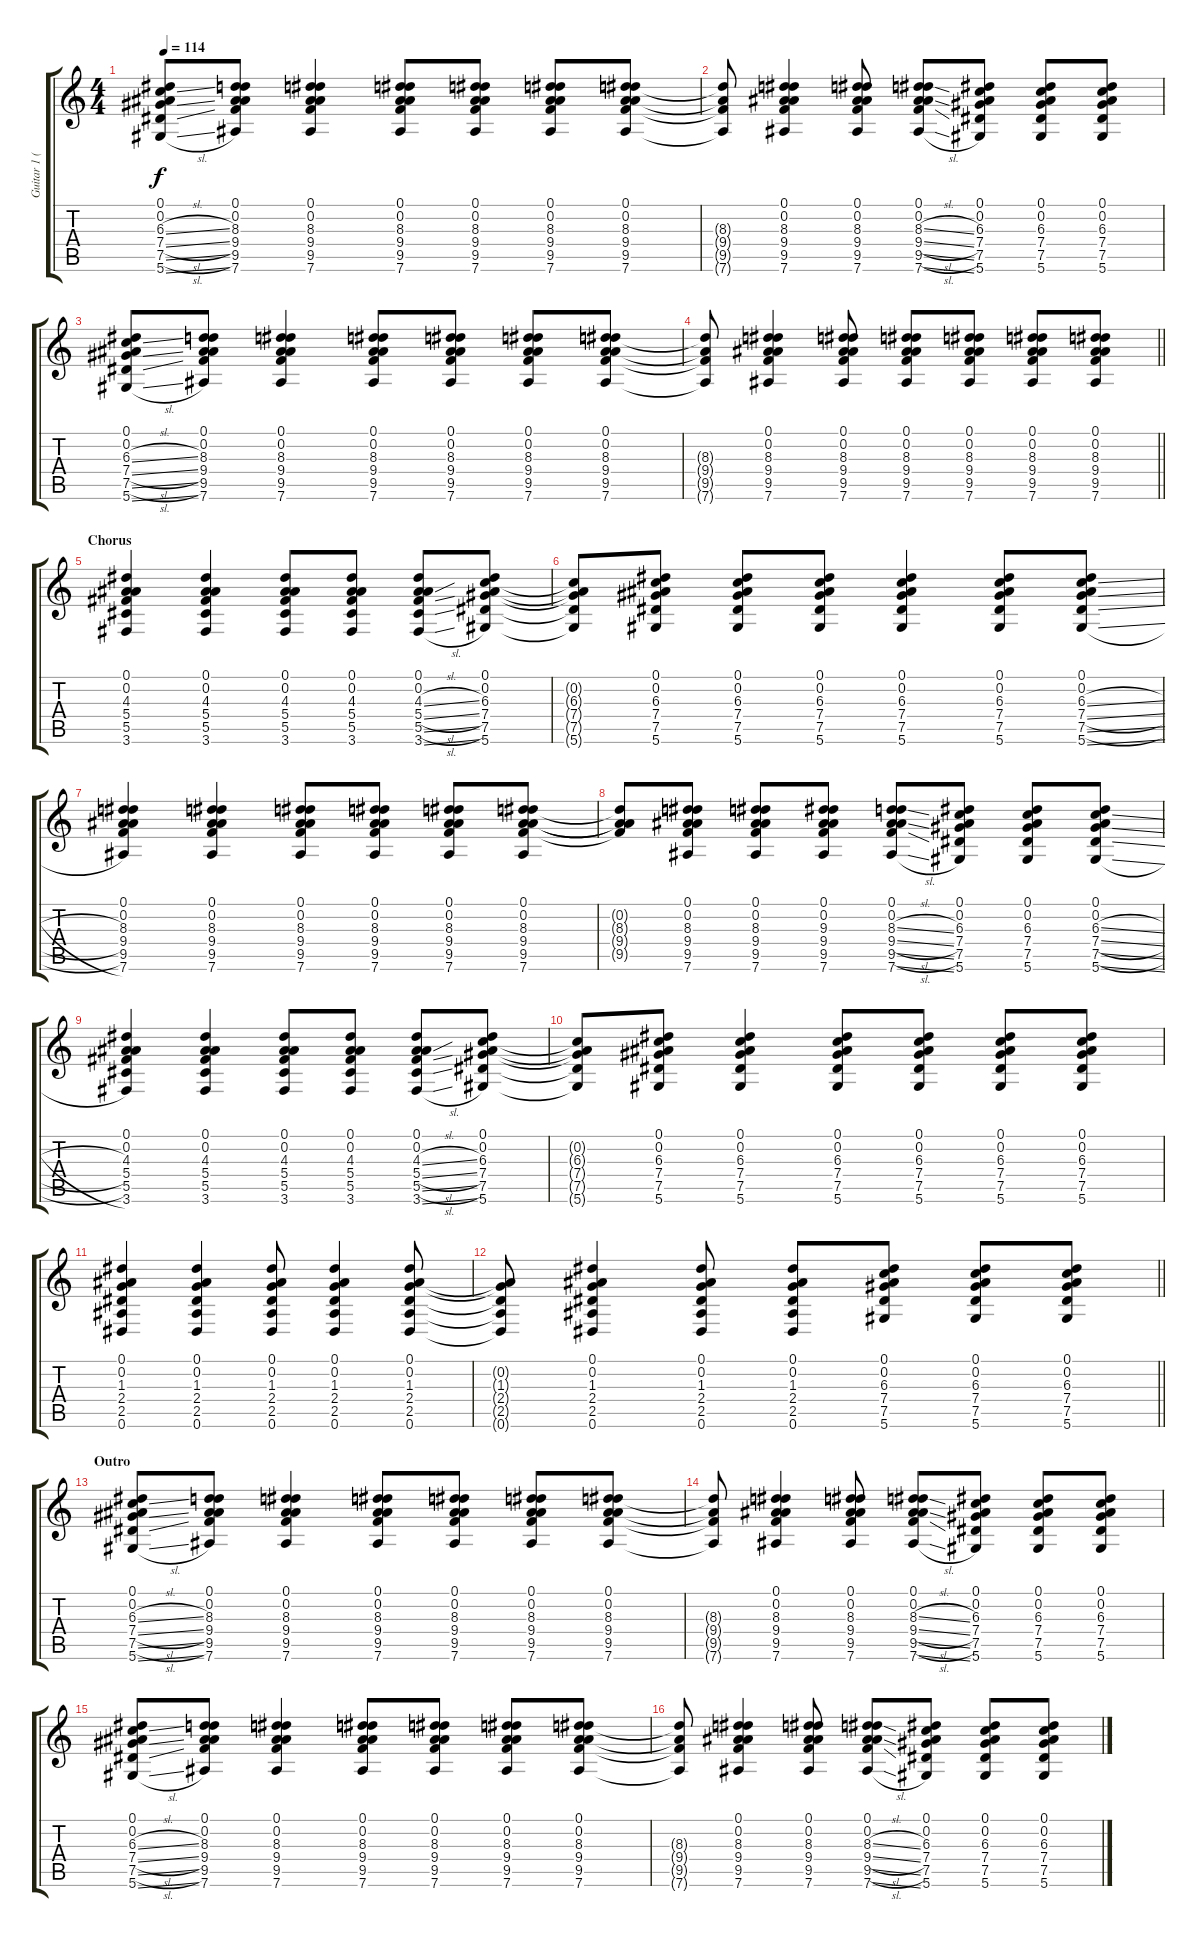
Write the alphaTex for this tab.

\track ("Guitar 1 (Jerry)" "Guitar 1 (") {instrument acousticguitarsteel}
\staff {score tabs}
\tuning (Eb4 Bb3 Gb3 Db3 Ab2 Eb2) {hide}
\ts (4 4)
\tempo 114
\clef g2
\ks c
(0.1 0.2 6.3{sl} 7.4{sl} 7.5{sl} 5.6{sl}).8{dy f} (0.1 0.2 8.3 9.4 9.5 7.6).8 (0.1 0.2 8.3 9.4 9.5 7.6).4 (0.1 0.2 8.3 9.4 9.5 7.6).8 (0.1 0.2 8.3 9.4 9.5 7.6).8 (0.1 0.2 8.3 9.4 9.5 7.6).8 (0.1 0.2 8.3 9.4 9.5 7.6).8 |
(8.3{t} 9.4{t} 9.5{t} 7.6{t}).8 (0.1 0.2 8.3 9.4 9.5 7.6).4 (0.1 0.2 8.3 9.4 9.5 7.6).8 (0.1 0.2 8.3{sl} 9.4{sl} 9.5{sl} 7.6{sl}).8 (0.1 0.2 6.3 7.4 7.5 5.6).8 (0.1 0.2 6.3 7.4 7.5 5.6).8 (0.1 0.2 6.3 7.4 7.5 5.6).8 |
(0.1 0.2 6.3{sl} 7.4{sl} 7.5{sl} 5.6{sl}).8 (0.1 0.2 8.3 9.4 9.5 7.6).8 (0.1 0.2 8.3 9.4 9.5 7.6).4 (0.1 0.2 8.3 9.4 9.5 7.6).8 (0.1 0.2 8.3 9.4 9.5 7.6).8 (0.1 0.2 8.3 9.4 9.5 7.6).8 (0.1 0.2 8.3 9.4 9.5 7.6).8 |
\barLineRight lightlight
(8.3{t} 9.4{t} 9.5{t} 7.6{t}).8 (0.1 0.2 8.3 9.4 9.5 7.6).4 (0.1 0.2 8.3 9.4 9.5 7.6).8 (0.1 0.2 8.3 9.4 9.5 7.6).8 (0.1 0.2 8.3 9.4 9.5 7.6).8 (0.1 0.2 8.3 9.4 9.5 7.6).8 (0.1 0.2 8.3 9.4 9.5 7.6).8 |
\section ("" "Chorus")
(0.1 0.2 4.3 5.4 5.5 3.6).4 (0.1 0.2 4.3 5.4 5.5 3.6).4 (0.1 0.2 4.3 5.4 5.5 3.6).8 (0.1 0.2 4.3 5.4 5.5 3.6).8 (0.1 0.2 4.3{sl} 5.4{sl} 5.5{sl} 3.6{sl}).8 (0.1 0.2 6.3 7.4 7.5 5.6).8 |
(0.2{t} 6.3{t} 7.4{t} 7.5{t} 5.6{t}).8 (0.1 0.2 6.3 7.4 7.5 5.6).8 (0.1 0.2 6.3 7.4 7.5 5.6).8 (0.1 0.2 6.3 7.4 7.5 5.6).8 (0.1 0.2 6.3 7.4 7.5 5.6).4 (0.1 0.2 6.3 7.4 7.5 5.6).8 (0.1 0.2 6.3{sl} 7.4{sl} 7.5{sl} 5.6{sl}).8 |
(0.1 0.2 8.3 9.4 9.5 7.6).4 (0.1 0.2 8.3 9.4 9.5 7.6).4 (0.1 0.2 8.3 9.4 9.5 7.6).8 (0.1 0.2 8.3 9.4 9.5 7.6).8 (0.1 0.2 8.3 9.4 9.5 7.6).8 (0.1 0.2 8.3 9.4 9.5 7.6).8 |
(0.2{t} 8.3{t} 9.4{t} 9.5{t}).8 (0.1 0.2 8.3 9.4 9.5 7.6).8 (0.1 0.2 8.3 9.4 9.5 7.6).8 (0.1 0.2 9.3 9.4 9.5 7.6).8 (0.1 0.2 8.3{sl} 9.4{sl} 9.5{sl} 7.6{sl}).8 (0.1 0.2 6.3 7.4 7.5 5.6).8 (0.1 0.2 6.3 7.4 7.5 5.6).8 (0.1 0.2 6.3{sl} 7.4{sl} 7.5{sl} 5.6{sl}).8 |
(0.1 0.2 4.3 5.4 5.5 3.6).4 (0.1 0.2 4.3 5.4 5.5 3.6).4 (0.1 0.2 4.3 5.4 5.5 3.6).8 (0.1 0.2 4.3 5.4 5.5 3.6).8 (0.1 0.2 4.3{sl} 5.4{sl} 5.5{sl} 3.6{sl}).8 (0.1 0.2 6.3 7.4 7.5 5.6).8 |
(0.2{t} 6.3{t} 7.4{t} 7.5{t} 5.6{t}).8 (0.1 0.2 6.3 7.4 7.5 5.6).8 (0.1 0.2 6.3 7.4 7.5 5.6).4 (0.1 0.2 6.3 7.4 7.5 5.6).8 (0.1 0.2 6.3 7.4 7.5 5.6).8 (0.1 0.2 6.3 7.4 7.5 5.6).8 (0.1 0.2 6.3 7.4 7.5 5.6).8 |
(0.1 0.2 1.3 2.4 2.5 0.6).4 (0.1 0.2 1.3 2.4 2.5 0.6).4 (0.1 0.2 1.3 2.4 2.5 0.6).8 (0.1 0.2 1.3 2.4 2.5 0.6).4 (0.1 0.2 1.3 2.4 2.5 0.6).8 |
\barLineRight lightlight
(0.2{t} 1.3{t} 2.4{t} 2.5{t} 0.6{t}).8 (0.1 0.2 1.3 2.4 2.5 0.6).4 (0.1 0.2 1.3 2.4 2.5 0.6).8 (0.1 0.2 1.3 2.4 2.5 0.6).8 (0.1 0.2 6.3 7.4 7.5 5.6).8 (0.1 0.2 6.3 7.4 7.5 5.6).8 (0.1 0.2 6.3 7.4 7.5 5.6).8 |
\section ("" "Outro")
(0.1 0.2 6.3{sl} 7.4{sl} 7.5{sl} 5.6{sl}).8 (0.1 0.2 8.3 9.4 9.5 7.6).8 (0.1 0.2 8.3 9.4 9.5 7.6).4 (0.1 0.2 8.3 9.4 9.5 7.6).8 (0.1 0.2 8.3 9.4 9.5 7.6).8 (0.1 0.2 8.3 9.4 9.5 7.6).8 (0.1 0.2 8.3 9.4 9.5 7.6).8 |
(8.3{t} 9.4{t} 9.5{t} 7.6{t}).8 (0.1 0.2 8.3 9.4 9.5 7.6).4 (0.1 0.2 8.3 9.4 9.5 7.6).8 (0.1 0.2 8.3{sl} 9.4{sl} 9.5{sl} 7.6{sl}).8 (0.1 0.2 6.3 7.4 7.5 5.6).8 (0.1 0.2 6.3 7.4 7.5 5.6).8 (0.1 0.2 6.3 7.4 7.5 5.6).8 |
(0.1 0.2 6.3{sl} 7.4{sl} 7.5{sl} 5.6{sl}).8 (0.1 0.2 8.3 9.4 9.5 7.6).8 (0.1 0.2 8.3 9.4 9.5 7.6).4 (0.1 0.2 8.3 9.4 9.5 7.6).8 (0.1 0.2 8.3 9.4 9.5 7.6).8 (0.1 0.2 8.3 9.4 9.5 7.6).8 (0.1 0.2 8.3 9.4 9.5 7.6).8 |
(8.3{t} 9.4{t} 9.5{t} 7.6{t}).8 (0.1 0.2 8.3 9.4 9.5 7.6).4 (0.1 0.2 8.3 9.4 9.5 7.6).8 (0.1 0.2 8.3{sl} 9.4{sl} 9.5{sl} 7.6{sl}).8 (0.1 0.2 6.3 7.4 7.5 5.6).8 (0.1 0.2 6.3 7.4 7.5 5.6).8 (0.1 0.2 6.3 7.4 7.5 5.6).8
